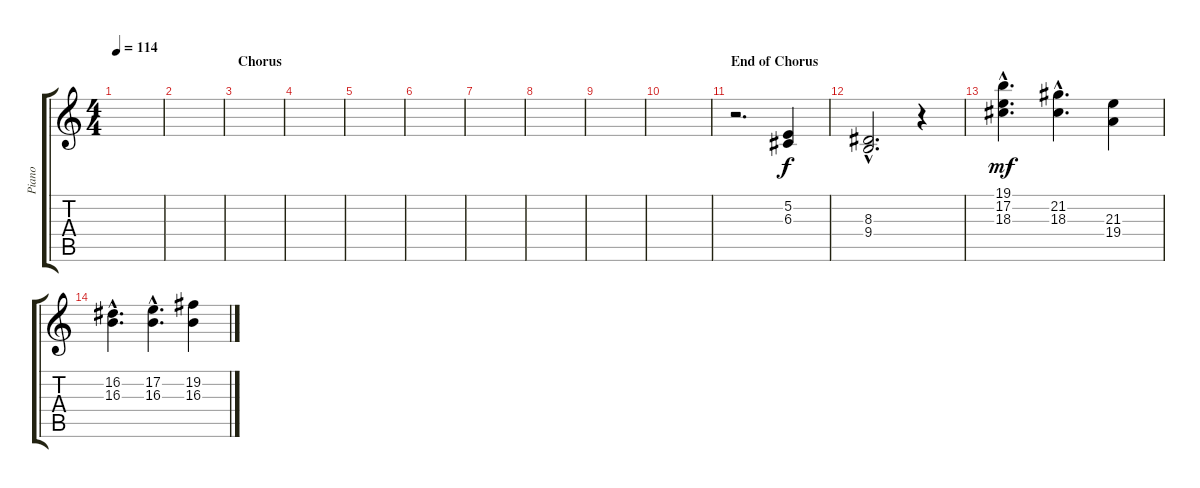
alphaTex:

\track ("Piano" "Piano") {instrument acousticgrandpiano}
\staff {score tabs}
\tuning (E4 B3 G3 D3 A2 E2) {hide}
\ts (4 4)
\tempo 114
\clef g2
\ks c
|
|
\section ("" "Chorus")
|
|
|
|
|
|
|
|
\section ("" "End of Chorus")
r.2{d} (5.2 6.3).4 |
(8.3{hac} 9.4{hac}).2{d} r.4 |
(19.1{hac} 17.2{hac} 18.3{hac}).4{d dy mf} (21.2{hac} 18.3{hac}).4{d} (21.3 19.4).4 |
(16.2{hac} 16.3{hac}).4{d} (17.2{hac} 16.3{hac}).4{d} (19.2 16.3).4
